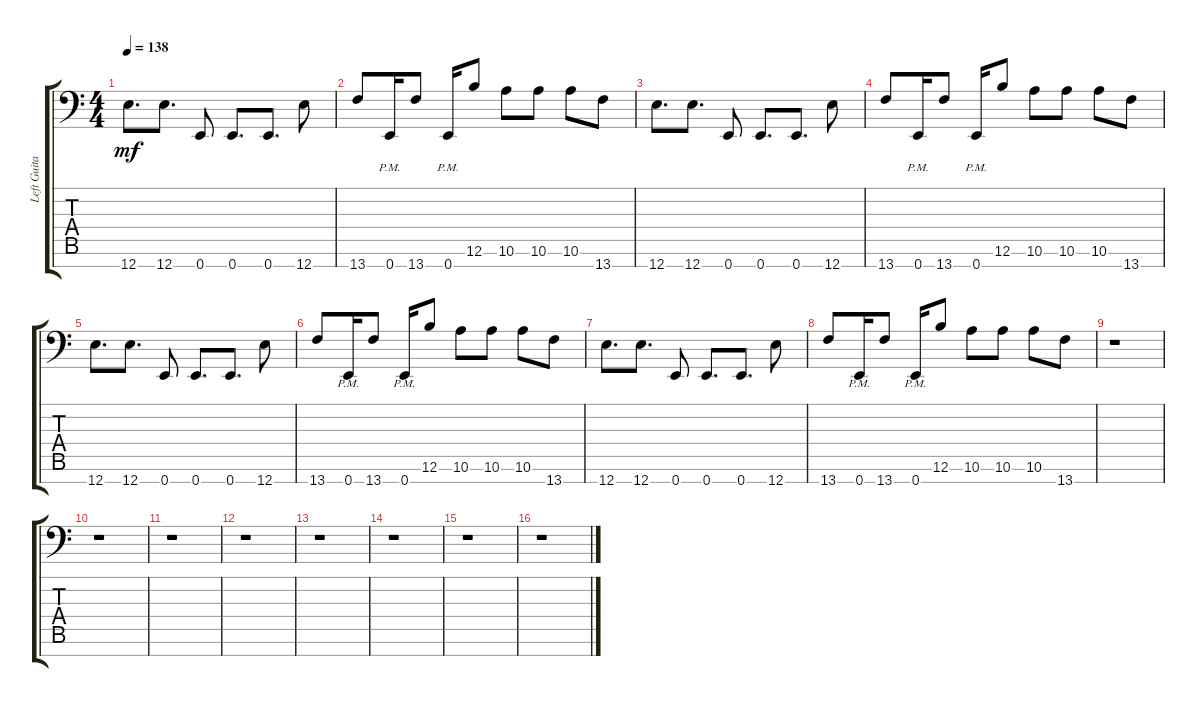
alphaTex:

\track ("Left Guitar" "Left Guita") {instrument distortionguitar}
\staff {score tabs}
\tuning (B3 Gb3 Db3 A2 E2 B1 E1) {hide}
\ts (4 4)
\tempo 138
\clef f4
\ks c
12.7.8{d dy mf} 12.7.8{d} 0.7.8 0.7.8{d} 0.7.8{d} 12.7.8 |
13.7.8 0.7{pm}.16 13.7.8 0.7{pm}.16 12.6.8 10.6.8 10.6.8 10.6.8 13.7.8 |
12.7.8{d} 12.7.8{d} 0.7.8 0.7.8{d} 0.7.8{d} 12.7.8 |
13.7.8 0.7{pm}.16 13.7.8 0.7{pm}.16 12.6.8 10.6.8 10.6.8 10.6.8 13.7.8 |
12.7.8{d} 12.7.8{d} 0.7.8 0.7.8{d} 0.7.8{d} 12.7.8 |
13.7.8 0.7{pm}.16 13.7.8 0.7{pm}.16 12.6.8 10.6.8 10.6.8 10.6.8 13.7.8 |
12.7.8{d} 12.7.8{d} 0.7.8 0.7.8{d} 0.7.8{d} 12.7.8 |
13.7.8 0.7{pm}.16 13.7.8 0.7{pm}.16 12.6.8 10.6.8 10.6.8 10.6.8 13.7.8 |
r.1 |
r.1 |
r.1 |
r.1 |
r.1 |
r.1 |
r.1 |
r.1
